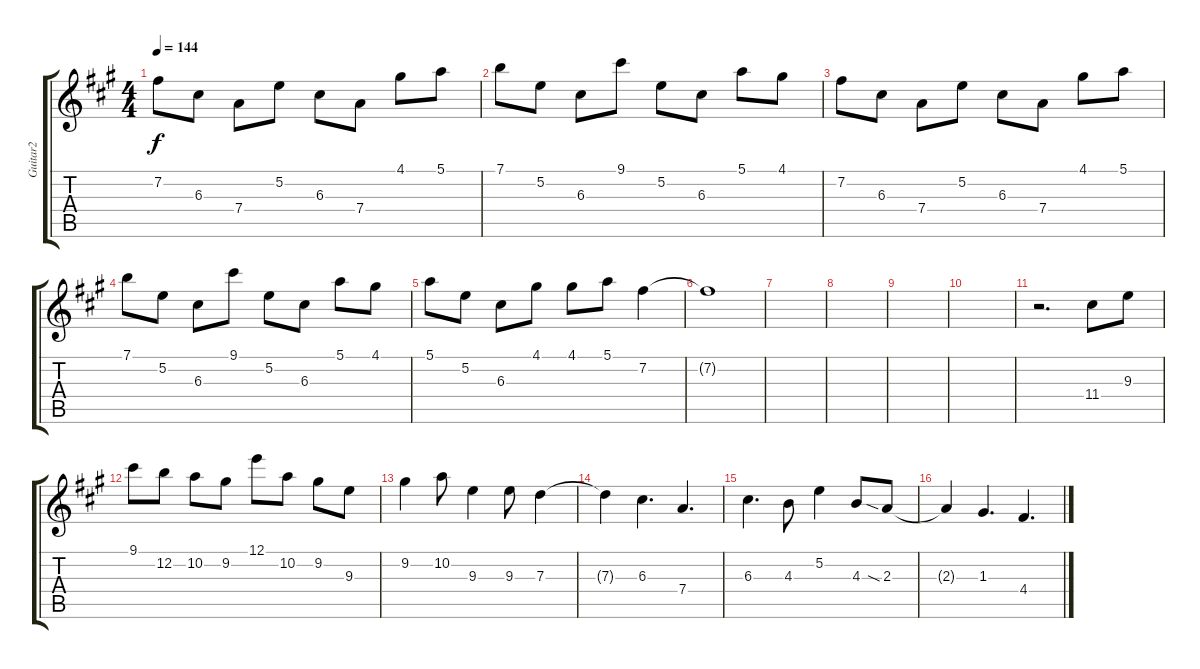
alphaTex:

\track ("Guitar2" "Guitar2") {instrument electricguitarjazz}
\staff {score tabs}
\tuning (E4 B3 G3 D3 A2 E2) {hide}
\ts (4 4)
\tempo 144
\clef g2
\ks f#minor
7.2.8{dy f} 6.3.8 7.4.8 5.2.8 6.3.8 7.4.8 4.1.8 5.1.8 |
7.1.8 5.2.8 6.3.8 9.1.8 5.2.8 6.3.8 5.1.8 4.1.8 |
7.2.8 6.3.8 7.4.8 5.2.8 6.3.8 7.4.8 4.1.8 5.1.8 |
7.1.8 5.2.8 6.3.8 9.1.8 5.2.8 6.3.8 5.1.8 4.1.8 |
5.1.8 5.2.8 6.3.8 4.1.8 4.1.8 5.1.8 7.2.4 |
7.2{t}.1 |
|
|
|
|
r.2{d} 11.4.8 9.3.8 |
9.1.8 12.2.8 10.2.8 9.2.8 12.1.8 10.2.8 9.2.8 9.3.8 |
9.2.4 10.2.8 9.3.4 9.3.8 7.3.4 |
7.3{t}.4 6.3.4{d} 7.4.4{d} |
6.3.4{d} 4.3.8 5.2.4 4.3.8 2.3{sia}.8 |
2.3{t}.4 1.3.4{d} 4.4.4{d}
